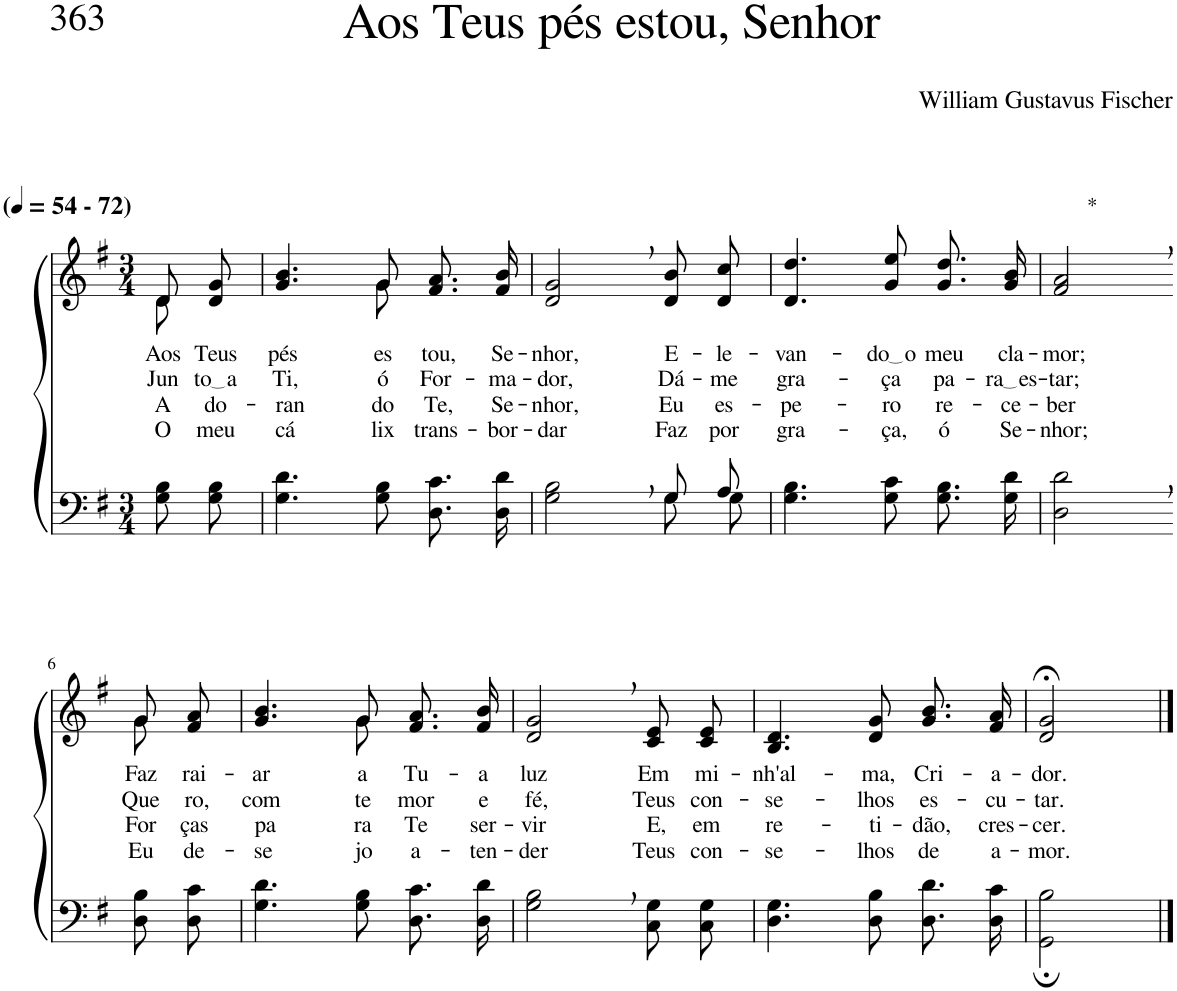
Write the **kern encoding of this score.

**kern	**kern	**text	**text	**text	**text
*part2	*part1	*part1	*part1	*part1	*part1
*staff2	*staff1	*staff1	*staff1	*staff1	*staff1
*I"Parte III e IV	*I"Parte I e II	*	*	*	*
*clefF4	*clefG2	*	*	*	*
*k[f#]	*k[f#]	*	*	*	*
*M3/4	*M3/4	*	*	*	*
*MM54	*MM54	*	*	*	*
=1	=1	=1	=1	=1	=1
*	*^	*	*	*	*
!	!LO:TX:a:B:t=(	!	!	!	!	!
!	!LO:TX:a:B:t=- 72)	!	!	!	!	!
!	!	!	!LO:LY:b	!LO:LY:b	!LO:LY:b	!LO:LY:b
8G\ 8B\L	8d/L	8d\	Aos	Jun-	A-	O
!	!	!	!LO:LY:b	!LO:LY:b	!LO:LY:b	!LO:LY:b
8G\ 8B\J	8d/ 8g/J	8ryy	Teus	to a	-do-	meu
=2	=2	=2	=2	=2	=2	=2
!	!	!	!LO:LY:b	!LO:LY:b	!LO:LY:b	!LO:LY:b
4.G\ 4.d\	4.g/ 4.b/	4.ryy	pés	Ti,	-ran-	cá-
!	!	!	!LO:LY:b	!LO:LY:b	!LO:LY:b	!LO:LY:b
8G\ 8B\	8g/	8g\	es-	ó	-do-	-lix
!	!	!	!LO:LY:b	!LO:LY:b	!LO:LY:b	!LO:LY:b
8.D\ 8.c\L	8.f#/ 8.a/L	4ryy	-tou,	For-	-Te,	trans-
!	!	!	!LO:LY:b	!LO:LY:b	!LO:LY:b	!LO:LY:b
16D\ 16d\Jk	16f#/ 16b/Jk	.	Se-	-ma-	Se-	-bor-
*	*v	*v	*	*	*	*
=3	=3	=3	=3	=3	=3
*^	*	*	*	*	*
!	!	!	!LO:LY:b	!LO:LY:b	!LO:LY:b	!LO:LY:b
2ryy	2G\ 2B\	2d/, 2g/,	-nhor,	-dor,	-nhor,	-dar
!	!	!	!LO:LY:b	!LO:LY:b	!LO:LY:b	!LO:LY:b
8G/L	8G\L	8d/ 8b/L	E-	Dá-	Eu	Faz
!	!	!	!LO:LY:b	!LO:LY:b	!LO:LY:b	!LO:LY:b
8A/J	8G\J	8d/ 8cc/J	-le-	-me	es-	por
=4	=4	=4	=4	=4	=4	=4
!	!	!	!LO:LY:b	!LO:LY:b	!LO:LY:b	!LO:LY:b
*v	*v	*	*	*	*	*
4.G\ 4.B\	4.d/ 4.dd/	-van-	gra-	-pe-	gra-
!	!	!LO:LY:b	!LO:LY:b	!LO:LY:b	!LO:LY:b
8G\ 8c\	8g/ 8ee/	do o	-ça	-ro	-ça,
!	!	!LO:LY:b	!LO:LY:b	!LO:LY:b	!LO:LY:b
8.G\ 8.B\L	8.g/ 8.dd/L	meu	pa-	re-	ó
!	!	!LO:LY:b	!LO:LY:b	!LO:LY:b	!LO:LY:b
16G\ 16d\Jk	16g/ 16b/Jk	cla-	ra es	-ce-	Se-
=5	=5	=5	=5	=5	=5
!	!LO:TX:a:t=*	!	!	!	!
!	!	!LO:LY:b	!LO:LY:b	!LO:LY:b	!LO:LY:b
2D\, 2d\,	2f#/, 2a/,	-mor;	-tar;	-ber	-nhor;
!!LO:LB:g=z
=6-	=6-	=6-	=6-	=6-	=6-
*	*^	*	*	*	*
!	!	!	!LO:LY:b	!LO:LY:b	!LO:LY:b	!LO:LY:b
8D\ 8B\L	8g/L	8g\	Faz	Que-	For-	Eu
!	!	!	!LO:LY:b	!LO:LY:b	!LO:LY:b	!LO:LY:b
8D\ 8c\J	8f#/ 8a/J	8ryy	rai-	-ro,	-ças	de-
=7	=7	=7	=7	=7	=7	=7
!	!	!	!LO:LY:b	!LO:LY:b	!LO:LY:b	!LO:LY:b
4.G\ 4.d\	4.g/ 4.b/	4.ryy	-ar	com	pa-	-se-
!	!	!	!LO:LY:b	!LO:LY:b	!LO:LY:b	!LO:LY:b
8G\ 8B\	8g/	8g\	a	te-	-ra	-jo
!	!	!	!LO:LY:b	!LO:LY:b	!LO:LY:b	!LO:LY:b
8.D\ 8.c\L	8.f#/ 8.a/L	4ryy	Tu-	-mor	Te	a-
!	!	!	!LO:LY:b	!LO:LY:b	!LO:LY:b	!LO:LY:b
16D\ 16d\Jk	16f#/ 16b/Jk	.	-a	e	ser-	-ten-
*	*v	*v	*	*	*	*
=8	=8	=8	=8	=8	=8
!	!	!LO:LY:b	!LO:LY:b	!LO:LY:b	!LO:LY:b
2G\, 2B\,	2d/, 2g/,	luz	fé,	-vir	-der
!	!	!LO:LY:b	!LO:LY:b	!LO:LY:b	!LO:LY:b
8C\ 8G\L	8c/ 8e/L	Em	Teus	E,	Teus
!	!	!LO:LY:b	!LO:LY:b	!LO:LY:b	!LO:LY:b
8C\ 8G\J	8c/ 8e/J	mi-	con-	em	con-
=9	=9	=9	=9	=9	=9
!	!	!LO:LY:b	!LO:LY:b	!LO:LY:b	!LO:LY:b
4.D\ 4.G\	4.B/ 4.d/	-nh'al-	-se-	re-	-se-
!	!	!LO:LY:b	!LO:LY:b	!LO:LY:b	!LO:LY:b
8D\ 8B\	8d/ 8g/	-ma,	-lhos	-ti-	-lhos
!	!	!LO:LY:b	!LO:LY:b	!LO:LY:b	!LO:LY:b
8.D\ 8.d\L	8.g/ 8.b/L	Cri-	es-	-dão,	de
!	!	!LO:LY:b	!LO:LY:b	!LO:LY:b	!LO:LY:b
16D\ 16c\Jk	16f#/ 16a/Jk	-a-	-cu-	cres-	a-
=10	=10	=10	=10	=10	=10
!	!	!LO:LY:b	!LO:LY:b	!LO:LY:b	!LO:LY:b
2GG\; 2B\;	2d/;< 2g/;<	-dor.	-tar.	-cer.	-mor.
==	==	==	==	==	==
*-	*-	*-	*-	*-	*-
